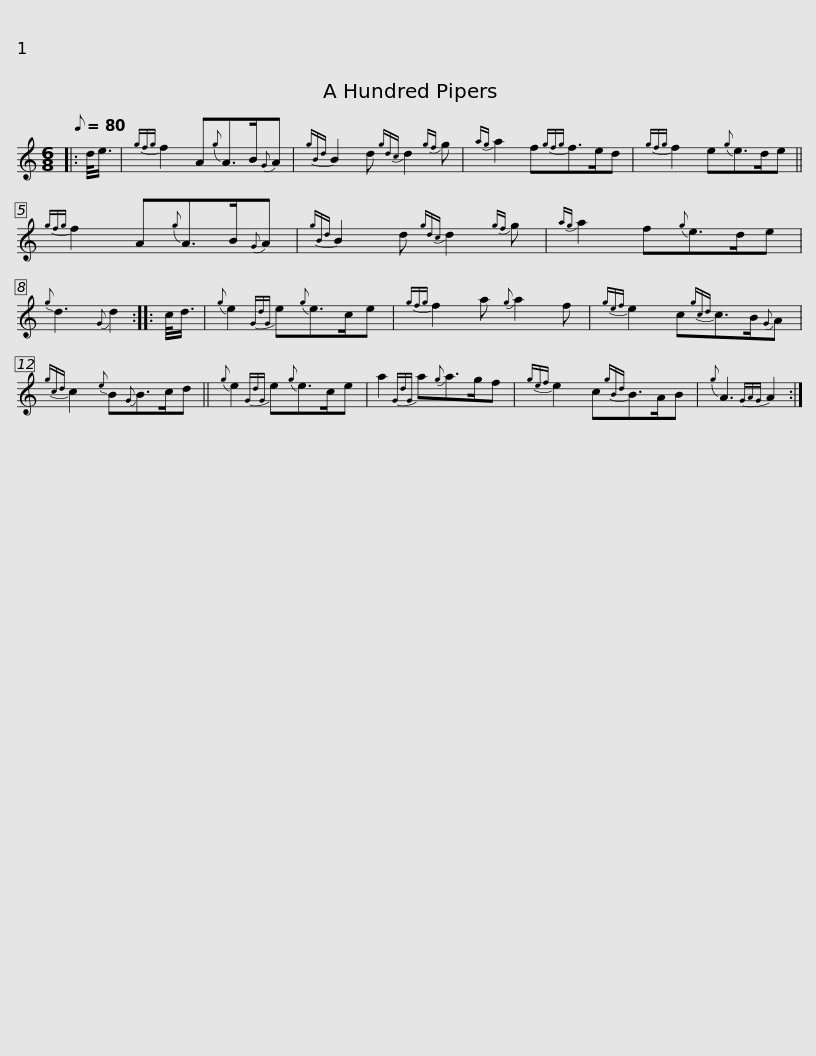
X:1
L:1/8
Q:1/8=80
M:6/8
I:linebreak $
K:C
V:1 treble
V:1
|: d/<e/ |{gfg} f2 A{g}A>B{G}A |{gBd} B2 d{gdc} d2{gf} g |{ag} a2 f{gfg}f>ed |{gfg} f2 e{g}e>de ||$ %5
{gfg} f2 A{g}A>B{G}A |{gBd} B2 d{gdc} d2{gf} g |{ag} a2 f{g}e>de |{g} d3{G} d2 :: c/<d/ | %10
{g} e2{GdG} e{g}e>ce |${gfg} f2 a{g} a2 f |{gef} e2 c{gcd}c>B{G}A |{gcd} c2{e} B{G}B>cd ||{g} e2{GdG} e{g}e>ce | %15
 a2{GdG} a{g}a>gf |${gef} e2 c{gBd}B>AB |{g} A3{GAG} A2 :| %18
